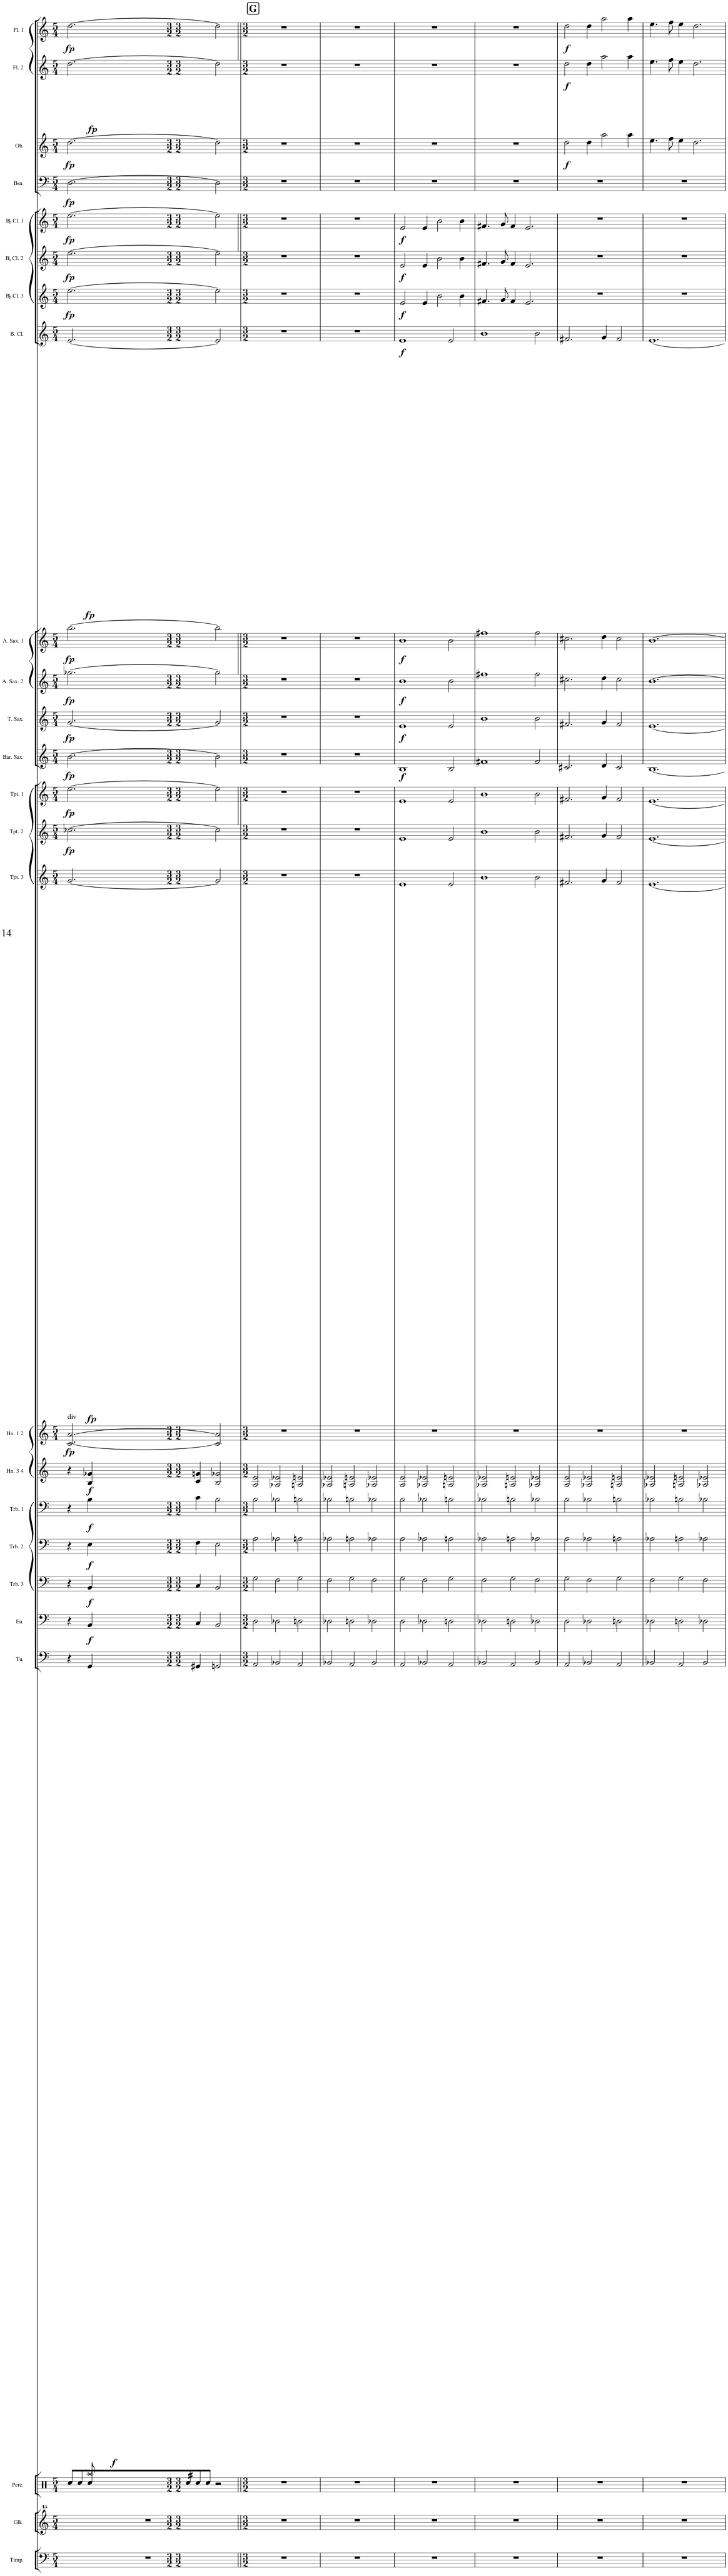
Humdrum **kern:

**kern	**kern	**kern	**kern	**dynam	**kern	**dynam	**kern	**dynam	**kern	**dynam	**kern	**dynam	**kern	**dynam	**kern	**dynam	**kern	**dynam	**kern	**dynam	**kern	**dynam	**kern	**dynam	**kern	**dynam	**kern	**dynam	**kern	**dynam	**kern	**dynam	**kern	**dynam	**kern	**dynam	**kern	**dynam	**kern	**dynam	**kern	**dynam	**kern	**dynam	**kern	**dynam
*part25	*part24	*part23	*part22	*part22	*part21	*part21	*part20	*part20	*part19	*part19	*part18	*part18	*part17	*part17	*part16	*part16	*part15	*part15	*part14	*part14	*part13	*part13	*part12	*part12	*part11	*part11	*part10	*part10	*part9	*part9	*part8	*part8	*part7	*part7	*part6	*part6	*part5	*part5	*part4	*part4	*part3	*part3	*part2	*part2	*part1	*part1
*staff25	*staff24	*staff23	*staff22	*staff22	*staff21	*staff21	*staff20	*staff20	*staff19	*staff19	*staff18	*staff18	*staff17	*staff17	*staff16	*staff16	*staff15	*staff15	*staff14	*staff14	*staff13	*staff13	*staff12	*staff12	*staff11	*staff11	*staff10	*staff10	*staff9	*staff9	*staff8	*staff8	*staff7	*staff7	*staff6	*staff6	*staff5	*staff5	*staff4	*staff4	*staff3	*staff3	*staff2	*staff2	*staff1	*staff1
*I"Timpani	*I"Glockenspiel	*I"Percussion	*I"Tuba	*	*I"Euphonium	*	*I"Trombone 3	*	*I"Trombone 2	*	*I"Trombone 1	*	*I"Horn 3 4	*	*I"Horn 1 2	*	*I"BaccidentalFlat Trumpet 3	*	*I"BaccidentalFlat Trumpet 2	*	*I"BaccidentalFlat Trumpet 1	*	*I"Baritone Saxophone	*	*I"Tenor Saxophone	*	*I"Alto Saxophone 2	*	*I"Alto Saxophone 1	*	*I"Bass Clarinet	*	*I"BaccidentalFlat Clarinet 3	*	*I"BaccidentalFlat Clarinet 2	*	*I"BaccidentalFlat Clarinet 1	*	*I"Bassoon	*	*I"Oboe	*	*I"Flute 2	*	*I"Flute 1	*
*I'Timp.	*I'Glk.	*I'Perc.	*I'Tu.	*	*I'Eu.	*	*I'Trb. 3	*	*I'Trb. 2	*	*I'Trb. 1	*	*I'Hn. 3 4	*	*I'Hn. 1 2	*	*I'Tpt. 3	*	*I'Tpt. 2	*	*I'Tpt. 1	*	*I'Bar. Sax.	*	*I'T. Sax.	*	*I'A. Sax. 2	*	*I'A. Sax. 1	*	*I'B. Cl.	*	*I'BaccidentalFlat Cl. 3	*	*I'BaccidentalFlat Cl. 2	*	*I'BaccidentalFlat Cl. 1	*	*I'Bsn.	*	*I'Ob.	*	*I'Fl. 2	*	*I'Fl. 1	*
!!LO:PB:g=z
*clefF4	*clefG^^2	*clefX	*clefF4	*	*clefF4	*	*clefF4	*	*clefF4	*	*clefF4	*	*clefG2	*	*clefG2	*	*clefG2	*	*clefG2	*	*clefG2	*	*clefG2	*	*clefG2	*	*clefG2	*	*clefG2	*	*clefG2	*	*clefG2	*	*clefG2	*	*clefG2	*	*clefF4	*	*clefG2	*	*clefG2	*	*clefG2	*
*	*	*	*	*	*	*	*	*	*	*	*	*	*Trd4c7	*	*Trd4c7	*	*Trd1c2	*	*Trd1c2	*	*Trd1c2	*	*Trd12c21	*	*Trd8c14	*	*Trd5c9	*	*Trd5c9	*	*Trd8c14	*	*Trd1c2	*	*Trd1c2	*	*Trd1c2	*	*	*	*	*	*	*	*	*
*k[]	*k[]	*k[]	*k[]	*	*k[]	*	*k[]	*	*k[]	*	*k[]	*	*k[]	*	*k[]	*	*k[]	*	*k[]	*	*k[]	*	*k[]	*	*k[]	*	*k[]	*	*k[]	*	*k[]	*	*k[]	*	*k[]	*	*k[]	*	*k[]	*	*k[]	*	*k[]	*	*k[]	*
*M5/4	*M5/4	*M5/4	*M3/4	*	*M3/4	*	*M3/4	*	*M3/4	*	*M3/4	*	*M3/4	*	*M5/4	*	*M5/4	*	*M5/4	*	*M5/4	*	*M5/4	*	*M5/4	*	*M5/4	*	*M5/4	*	*M5/4	*	*M5/4	*	*M5/4	*	*M5/4	*	*M5/4	*	*M5/4	*	*M5/4	*	*M5/4	*
=97	=97	=97	=97	=97	=97	=97	=97	=97	=97	=97	=97	=97	=97	=97	=97	=97	=97	=97	=97	=97	=97	=97	=97	=97	=97	=97	=97	=97	=97	=97	=97	=97	=97	=97	=97	=97	=97	=97	=97	=97	=97	=97	=97	=97	=97	=97
*	*	*^	*	*	*	*	*	*	*	*	*	*	*	*	*	*	*	*	*	*	*	*	*	*	*	*	*	*	*	*	*	*	*	*	*	*	*	*	*	*	*	*	*	*	*	*
!	!	!	!	!	!	!	!	!	!	!	!	!	!	!	!	!LO:TX:a:t=div	!	!	!	!	!	!	!	!	!	!	!	!	!	!	!	!	!	!	!	!	!	!	!	!	!	!	!	!	!	!	!
!	!	!	!	!	!	!	!	!	!	!	!	!	!	!	!	!	!LO:DY:b	!	!LO:DY:b	!	!LO:DY:b	!	!LO:DY:b	!	!LO:DY:b	!	!LO:DY:b	!	!LO:DY:b	!	!LO:DY:b	!	!LO:DY:b	!	!LO:DY:b	!	!LO:DY:b	!	!LO:DY:b	!	!LO:DY:b	!	!LO:DY:b	!	!LO:DY:b	!	!LO:DY:b
4%5r	4%5r	8Rcc/L	4ryy	4r	.	4r	.	4r	.	4r	.	4r	.	4r	.	[2.c/ [2.a/	fp	[2.g/	fp	[2.cc-X\	fp	[2.ee\	fp	[2.b\	fp	[2.g/	fp	[2.gg-X\	fp	[2.bb\	fp	[2.e/	fp	[2.ee\	fp	[2.ee\	fp	[2.ee\	fp	[2.D\	fp	[2.dd\	fp	[2.dd\	fp	[2.dd\	fp
.	.	8Rcc/	.	.	.	.	.	.	.	.	.	.	.	.	.	.	.	.	.	.	.	.	.	.	.	.	.	.	.	.	.	.	.	.	.	.	.	.	.	.	.	.	.	.	.	.	.
!	!	!	!	!	!LO:DY:b	!	!LO:DY:b	!	!LO:DY:b	!	!LO:DY:b	!	!LO:DY:b	!	!LO:DY:b	!	!	!	!	!	!	!	!	!	!	!	!	!	!	!	!	!	!	!	!	!	!	!	!	!	!	!	!	!	!	!	!
.	.	8Rcc/	8Raa/	4GG/	f	4BB/	f	4BB/	f	4E\	f	4B\	f	4B/ 4g-X/	f	.	.	.	.	.	.	.	.	.	.	.	.	.	.	.	.	.	.	.	.	.	.	.	.	.	.	.	.	.	.	.	.
*	*	*tremolo	*	*	*	*	*	*	*	*	*	*	*	*	*	*	*	*	*	*	*	*	*	*	*	*	*	*	*	*	*	*	*	*	*	*	*	*	*	*	*	*	*	*	*	*	*
.	.	32Rcc/	8ryy	.	.	.	.	.	.	.	.	.	.	.	.	.	.	.	.	.	.	.	.	.	.	.	.	.	.	.	.	.	.	.	.	.	.	.	.	.	.	.	.	.	.	.	.
.	.	32Rcc/	.	.	.	.	.	.	.	.	.	.	.	.	.	.	.	.	.	.	.	.	.	.	.	.	.	.	.	.	.	.	.	.	.	.	.	.	.	.	.	.	.	.	.	.	.
.	.	32Rcc/	.	.	.	.	.	.	.	.	.	.	.	.	.	.	.	.	.	.	.	.	.	.	.	.	.	.	.	.	.	.	.	.	.	.	.	.	.	.	.	.	.	.	.	.	.
.	.	32Rcc/	.	.	.	.	.	.	.	.	.	.	.	.	.	.	.	.	.	.	.	.	.	.	.	.	.	.	.	.	.	.	.	.	.	.	.	.	.	.	.	.	.	.	.	.	.
*	*	*Xtremolo	*	*	*	*	*	*	*	*	*	*	*	*	*	*	*	*	*	*	*	*	*	*	*	*	*	*	*	*	*	*	*	*	*	*	*	*	*	*	*	*	*	*	*	*	*
.	.	8Rcc/	4ryy	4GG#X/	.	4C/	.	4C/	.	4F\	.	4c\	.	4c/ 4gn/	.	.	.	.	.	.	.	.	.	.	.	.	.	.	.	.	.	.	.	.	.	.	.	.	.	.	.	.	.	.	.	.	.
.	.	8Rcc/J	.	.	.	.	.	.	.	.	.	.	.	.	.	.	.	.	.	.	.	.	.	.	.	.	.	.	.	.	.	.	.	.	.	.	.	.	.	.	.	.	.	.	.	.	.
.	.	2r	2ryy	2GGn/	.	2BB/	.	2BB/	.	2E\	.	2B\	.	2B/ 2g-X/	.	2c/] 2a/]	.	2g/]	.	2cc-\]	.	2ee\]	.	2b\]	.	2g/]	.	2gg-\]	.	2bb\]	.	2e/]	.	2ee\]	.	2ee\]	.	2ee\]	.	2D\]	.	2dd\]	.	2dd\]	.	2dd\]	.
*	*	*v	*v	*	*	*	*	*	*	*	*	*	*	*	*	*	*	*	*	*	*	*	*	*	*	*	*	*	*	*	*	*	*	*	*	*	*	*	*	*	*	*	*	*	*	*	*
=98||	=98||	=98||	=98||	=98||	=98||	=98||	=98||	=98||	=98||	=98||	=98||	=98||	=98||	=98||	=98||	=98||	=98||	=98||	=98||	=98||	=98||	=98||	=98||	=98||	=98||	=98||	=98||	=98||	=98||	=98||	=98||	=98||	=98||	=98||	=98||	=98||	=98||	=98||	=98||	=98||	=98||	=98||	=98||	=98||	=98||	=98||
*M3/2	*M3/2	*M3/2	*M3/2	*	*M3/2	*	*M3/2	*	*M3/2	*	*M3/2	*	*M3/2	*	*M3/2	*	*M3/2	*	*M3/2	*	*M3/2	*	*M3/2	*	*M3/2	*	*M3/2	*	*M3/2	*	*M3/2	*	*M3/2	*	*M3/2	*	*M3/2	*	*M3/2	*	*M3/2	*	*M3/2	*	*M3/2	*
*	*	*^	*	*	*	*	*	*	*	*	*	*	*	*	*	*	*	*	*	*	*	*	*	*	*	*	*	*	*	*	*	*	*	*	*	*	*	*	*	*	*	*	*	*	*	*
!	!	!	!	!	!	!	!	!	!	!	!	!	!	!	!	!	!	!	!	!	!	!	!	!	!	!	!	!	!	!	!	!	!	!	!	!	!	!	!	!	!	!	!	!	!	!LO:TX:a:B:t=G	!
*	*	*v	*v	*	*	*	*	*	*	*	*	*	*	*	*	*	*	*	*	*	*	*	*	*	*	*	*	*	*	*	*	*	*	*	*	*	*	*	*	*	*	*	*	*	*	*	*
1.r	1.r	1.r	2AA/	.	2D\	.	2G\	.	2A\	.	2B\	.	2A/ 2e/	.	1.r	.	1.r	.	1.r	.	1.r	.	1.r	.	1.r	.	1.r	.	1.r	.	1.r	.	1.r	.	1.r	.	1.r	.	1.r	.	1.r	.	1.r	.	1.r	.
.	.	.	2BB-X/	.	2D-X\	.	2F\	.	2A-X\	.	2B-X\	.	2A-X/ 2e-X/	.	.	.	.	.	.	.	.	.	.	.	.	.	.	.	.	.	.	.	.	.	.	.	.	.	.	.	.	.	.	.	.	.
.	.	.	2AA/	.	2Dn\	.	2G\	.	2An\	.	2Bn\	.	2An/ 2en/	.	.	.	.	.	.	.	.	.	.	.	.	.	.	.	.	.	.	.	.	.	.	.	.	.	.	.	.	.	.	.	.	.
=99	=99	=99	=99	=99	=99	=99	=99	=99	=99	=99	=99	=99	=99	=99	=99	=99	=99	=99	=99	=99	=99	=99	=99	=99	=99	=99	=99	=99	=99	=99	=99	=99	=99	=99	=99	=99	=99	=99	=99	=99	=99	=99	=99	=99	=99	=99
1.r	1.r	1.r	2BB-X/	.	2D-X\	.	2F\	.	2A-X\	.	2B-X\	.	2A-X/ 2e-X/	.	1.r	.	1.r	.	1.r	.	1.r	.	1.r	.	1.r	.	1.r	.	1.r	.	1.r	.	1.r	.	1.r	.	1.r	.	1.r	.	1.r	.	1.r	.	1.r	.
.	.	.	2AA/	.	2Dn\	.	2G\	.	2An\	.	2Bn\	.	2An/ 2en/	.	.	.	.	.	.	.	.	.	.	.	.	.	.	.	.	.	.	.	.	.	.	.	.	.	.	.	.	.	.	.	.	.
.	.	.	2BB-/	.	2D-X\	.	2F\	.	2A-X\	.	2B-X\	.	2A-X/ 2e-X/	.	.	.	.	.	.	.	.	.	.	.	.	.	.	.	.	.	.	.	.	.	.	.	.	.	.	.	.	.	.	.	.	.
=100	=100	=100	=100	=100	=100	=100	=100	=100	=100	=100	=100	=100	=100	=100	=100	=100	=100	=100	=100	=100	=100	=100	=100	=100	=100	=100	=100	=100	=100	=100	=100	=100	=100	=100	=100	=100	=100	=100	=100	=100	=100	=100	=100	=100	=100	=100
!	!	!	!	!	!	!	!	!	!	!	!	!	!	!	!	!	!	!	!	!	!	!	!	!LO:DY:b	!	!LO:DY:b	!	!LO:DY:b	!	!LO:DY:b	!	!LO:DY:b	!	!LO:DY:b	!	!LO:DY:b	!	!LO:DY:b	!	!	!	!	!	!	!	!
1.r	1.r	1.r	2AA/	.	2D\	.	2G\	.	2A\	.	2B\	.	2A/ 2e/	.	1.r	.	1e	.	1e	.	1e	.	1B	f	1e	f	1b	f	1b	f	1e	f	2e/	f	2e/	f	2e/	f	1.r	.	1.r	.	1.r	.	1.r	.
.	.	.	2BB-X/	.	2D-X\	.	2F\	.	2A-X\	.	2B-X\	.	2A-X/ 2e-X/	.	.	.	.	.	.	.	.	.	.	.	.	.	.	.	.	.	.	.	4e/	.	4e/	.	4e/	.	.	.	.	.	.	.	.	.
.	.	.	.	.	.	.	.	.	.	.	.	.	.	.	.	.	.	.	.	.	.	.	.	.	.	.	.	.	.	.	.	.	2b\	.	2b\	.	2b\	.	.	.	.	.	.	.	.	.
.	.	.	2AA/	.	2Dn\	.	2G\	.	2An\	.	2Bn\	.	2An/ 2en/	.	.	.	2e/	.	2e/	.	2e/	.	2B/	.	2e/	.	2b\	.	2b\	.	2e/	.	.	.	.	.	.	.	.	.	.	.	.	.	.	.
.	.	.	.	.	.	.	.	.	.	.	.	.	.	.	.	.	.	.	.	.	.	.	.	.	.	.	.	.	.	.	.	.	4b\	.	4b\	.	4b\	.	.	.	.	.	.	.	.	.
=101	=101	=101	=101	=101	=101	=101	=101	=101	=101	=101	=101	=101	=101	=101	=101	=101	=101	=101	=101	=101	=101	=101	=101	=101	=101	=101	=101	=101	=101	=101	=101	=101	=101	=101	=101	=101	=101	=101	=101	=101	=101	=101	=101	=101	=101	=101
1.r	1.r	1.r	2BB-X/	.	2D-X\	.	2F\	.	2A-X\	.	2B-X\	.	2A-X/ 2e-X/	.	1.r	.	1b	.	1b	.	1b	.	1f#X	.	1b	.	1ff#X	.	1ff#X	.	1b	.	4.f#X/	.	4.f#X/	.	4.f#X/	.	1.r	.	1.r	.	1.r	.	1.r	.
.	.	.	.	.	.	.	.	.	.	.	.	.	.	.	.	.	.	.	.	.	.	.	.	.	.	.	.	.	.	.	.	.	8g/	.	8g/	.	8g/	.	.	.	.	.	.	.	.	.
.	.	.	2AA/	.	2Dn\	.	2G\	.	2An\	.	2Bn\	.	2An/ 2en/	.	.	.	.	.	.	.	.	.	.	.	.	.	.	.	.	.	.	.	4f#/	.	4f#/	.	4f#/	.	.	.	.	.	.	.	.	.
.	.	.	.	.	.	.	.	.	.	.	.	.	.	.	.	.	.	.	.	.	.	.	.	.	.	.	.	.	.	.	.	.	2.e/	.	2.e/	.	2.e/	.	.	.	.	.	.	.	.	.
.	.	.	2BB-/	.	2D-X\	.	2F\	.	2A-X\	.	2B-X\	.	2A-X/ 2e-X/	.	.	.	2b\	.	2b\	.	2b\	.	2f#/	.	2b\	.	2ff#\	.	2ff#\	.	2b\	.	.	.	.	.	.	.	.	.	.	.	.	.	.	.
=102	=102	=102	=102	=102	=102	=102	=102	=102	=102	=102	=102	=102	=102	=102	=102	=102	=102	=102	=102	=102	=102	=102	=102	=102	=102	=102	=102	=102	=102	=102	=102	=102	=102	=102	=102	=102	=102	=102	=102	=102	=102	=102	=102	=102	=102	=102
!	!	!	!	!	!	!	!	!	!	!	!	!	!	!	!	!	!	!	!	!	!	!	!	!	!	!	!	!	!	!	!	!	!	!	!	!	!	!	!	!	!	!LO:DY:b	!	!LO:DY:b	!	!LO:DY:b
1.r	1.r	1.r	2AA/	.	2D\	.	2G\	.	2A\	.	2B\	.	2A/ 2e/	.	1.r	.	2.f#X/	.	2.f#X/	.	2.f#X/	.	2.c#X/	.	2.f#X/	.	2.cc#X\	.	2.cc#X\	.	2.f#X/	.	1.r	.	1.r	.	1.r	.	1.r	.	2dd\	f	2dd\	f	2dd\	f
.	.	.	2BB-X/	.	2D-X\	.	2F\	.	2A-X\	.	2B-X\	.	2A-X/ 2e-X/	.	.	.	.	.	.	.	.	.	.	.	.	.	.	.	.	.	.	.	.	.	.	.	.	.	.	.	4dd\	.	4dd\	.	4dd\	.
.	.	.	.	.	.	.	.	.	.	.	.	.	.	.	.	.	4g/	.	4g/	.	4g/	.	4d/	.	4g/	.	4dd\	.	4dd\	.	4g/	.	.	.	.	.	.	.	.	.	2aa\	.	2aa\	.	2aa\	.
.	.	.	2AA/	.	2Dn\	.	2G\	.	2An\	.	2Bn\	.	2An/ 2en/	.	.	.	2f#/	.	2f#/	.	2f#/	.	2c#/	.	2f#/	.	2cc#\	.	2cc#\	.	2f#/	.	.	.	.	.	.	.	.	.	.	.	.	.	.	.
.	.	.	.	.	.	.	.	.	.	.	.	.	.	.	.	.	.	.	.	.	.	.	.	.	.	.	.	.	.	.	.	.	.	.	.	.	.	.	.	.	4aa\	.	4aa\	.	4aa\	.
=103	=103	=103	=103	=103	=103	=103	=103	=103	=103	=103	=103	=103	=103	=103	=103	=103	=103	=103	=103	=103	=103	=103	=103	=103	=103	=103	=103	=103	=103	=103	=103	=103	=103	=103	=103	=103	=103	=103	=103	=103	=103	=103	=103	=103	=103	=103
1.r	1.r	1.r	2BB-X/	.	2D-X\	.	2F\	.	2A-X\	.	2B-X\	.	2A-X/ 2e-X/	.	1.r	.	[1.e	.	[1.e	.	[1.e	.	[1.B	.	[1.e	.	[1.b	.	[1.b	.	[1.e	.	1.r	.	1.r	.	1.r	.	1.r	.	4.ee\	.	4.ee\	.	4.ee\	.
.	.	.	.	.	.	.	.	.	.	.	.	.	.	.	.	.	.	.	.	.	.	.	.	.	.	.	.	.	.	.	.	.	.	.	.	.	.	.	.	.	8ff\	.	8ff\	.	8ff\	.
.	.	.	2AA/	.	2Dn\	.	2G\	.	2An\	.	2Bn\	.	2An/ 2en/	.	.	.	.	.	.	.	.	.	.	.	.	.	.	.	.	.	.	.	.	.	.	.	.	.	.	.	4ee\	.	4ee\	.	4ee\	.
.	.	.	.	.	.	.	.	.	.	.	.	.	.	.	.	.	.	.	.	.	.	.	.	.	.	.	.	.	.	.	.	.	.	.	.	.	.	.	.	.	2.dd\	.	2.dd\	.	2.dd\	.
.	.	.	2BB-/	.	2D-X\	.	2F\	.	2A-X\	.	2B-X\	.	2A-X/ 2e-X/	.	.	.	.	.	.	.	.	.	.	.	.	.	.	.	.	.	.	.	.	.	.	.	.	.	.	.	.	.	.	.	.	.
=	=	=	=	=	=	=	=	=	=	=	=	=	=	=	=	=	=	=	=	=	=	=	=	=	=	=	=	=	=	=	=	=	=	=	=	=	=	=	=	=	=	=	=	=	=	=
*-	*-	*-	*-	*-	*-	*-	*-	*-	*-	*-	*-	*-	*-	*-	*-	*-	*-	*-	*-	*-	*-	*-	*-	*-	*-	*-	*-	*-	*-	*-	*-	*-	*-	*-	*-	*-	*-	*-	*-	*-	*-	*-	*-	*-	*-	*-
